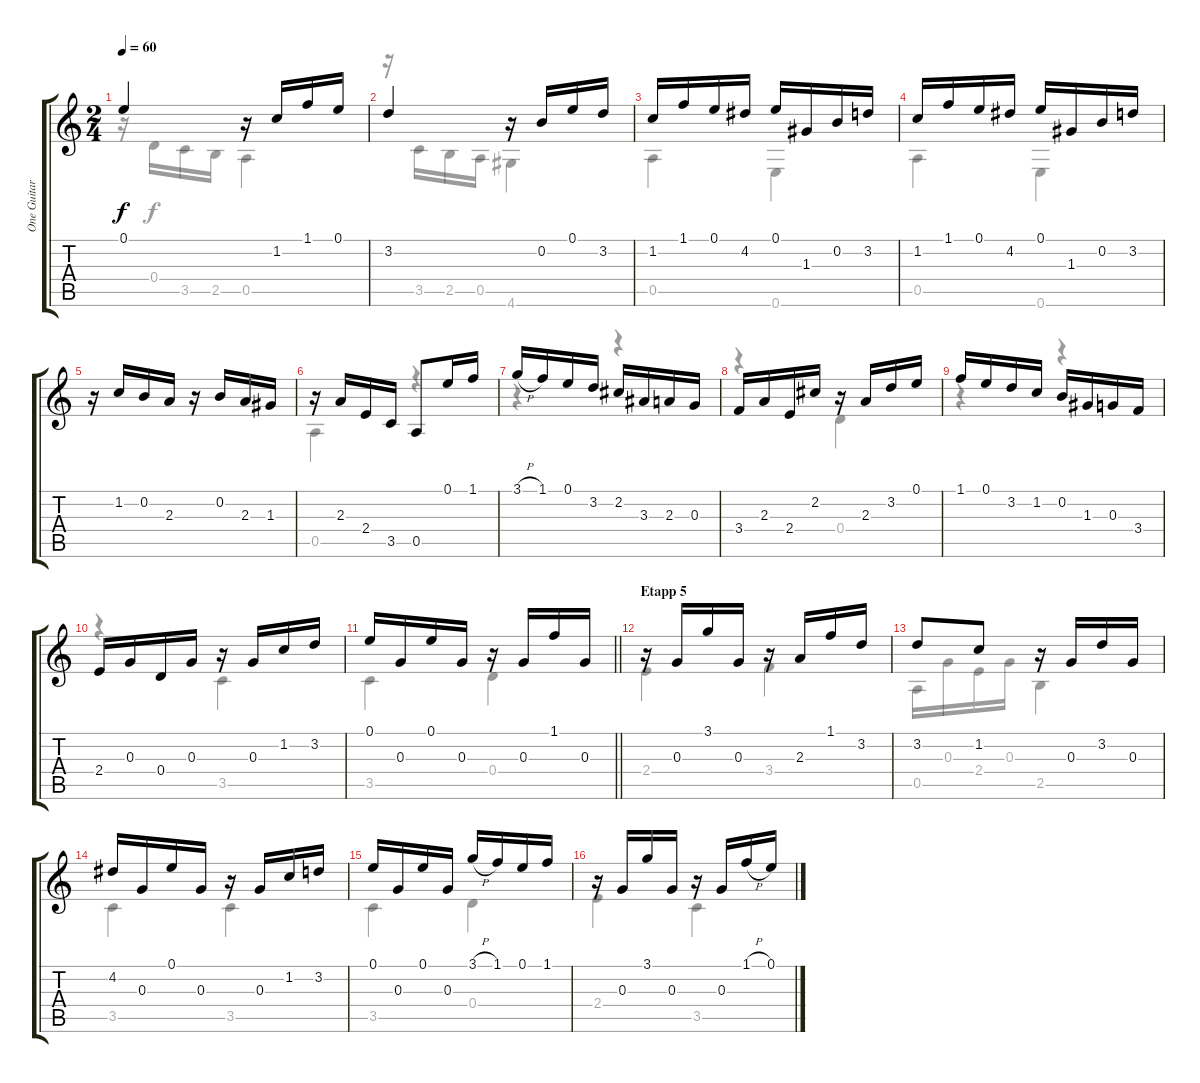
\track ("One Guitar" "One Guitar") {instrument electricguitarjazz}
\staff {score tabs}
\tuning (E4 B3 G3 D3 A2 E2) {hide}
\voice
\ts (2 4)
\tempo 60
\clef g2
\ks c
0.1.4{dy f} r.16 1.2.16 1.1.16 0.1.16 |
3.2.4{beam Up} r.16 0.2.16{beam Up} 0.1.16{beam Up} 3.2.16{beam Up} |
1.2.16{beam Up} 1.1.16{beam Up} 0.1.16{beam Up} 4.2.16{beam Up} 0.1.16{beam Up} 1.3.16{beam Up} 0.2.16{beam Up} 3.2.16{beam Up} |
1.2.16{beam Up} 1.1.16{beam Up} 0.1.16{beam Up} 4.2.16{beam Up} 0.1.16{beam Up} 1.3.16{beam Up} 0.2.16{beam Up} 3.2.16{beam Up} |
r.16 1.2.16{beam Up} 0.2.16{beam Up} 2.3.16{beam Up} r.16 0.2.16{beam Up} 2.3.16{beam Up} 1.3.16{beam Up} |
r.16 2.3.16 2.4.16 3.5.16 0.5.8 0.1.16 1.1.16 |
3.1{h}.16{beam Up} 1.1.16{beam Up} 0.1.16{beam Up} 3.2.16{beam Up} 2.2.16{beam Up} 3.3.16{beam Up} 2.3.16{beam Up} 0.3.16{beam Up} |
3.4.16 2.3.16 2.4.16 2.2.16 r.16 2.3.16{beam Up} 3.2.16{beam Up} 0.1.16{beam Up} |
1.1.16{beam Up} 0.1.16{beam Up} 3.2.16{beam Up} 1.2.16{beam Up} 0.2.16{beam Up} 1.3.16{beam Up} 0.3.16{beam Up} 3.4.16{beam Up} |
2.4.16 0.3.16 0.4.16 0.3.16 r.16 0.3.16 1.2.16 3.2.16 |
\barLineRight lightlight
0.1.16 0.3.16 0.1.16 0.3.16 r.16 0.3.16 1.1.16 0.3.16 |
\section ("" "Etapp 5")
r.16 0.3.16{beam Up} 3.1.16{beam Up} 0.3.16{beam Up} r.16 2.3.16{beam Up} 1.1.16{beam Up} 3.2.16{beam Up} |
3.2.8{beam Up} 1.2.8{beam Up} r.16 0.3.16{beam Up} 3.2.16{beam Up} 0.3.16{beam Up} |
4.2.16 0.3.16 0.1.16 0.3.16 r.16 0.3.16 1.2.16 3.2.16 |
0.1.16 0.3.16 0.1.16 0.3.16 3.1{h}.16 1.1.16 0.1.16 1.1.16 |
r.16 0.3.16 3.1.16 0.3.16 r.16 0.3.16 1.1{h}.16 0.1.16
\voice
\clef g2
\ottava regular
\simile none
\ks c
r.16{dy f} 0.4.16 3.5.16 2.5.16 0.5.4 |
r.16 3.5.16{beam Down} 2.5.16{beam Down} 0.5.16{beam Down} 4.6.4{beam Down} |
0.5.4{beam Down} 0.6.4{beam Down} |
0.5.4{beam Down} 0.6.4{beam Down} |
|
0.5.4{beam Down} r.4 |
r.4 r.4 |
r.4 0.4.4{beam Down} |
r.4 r.4 |
r.4 3.5.4{beam Down} |
\barLineRight lightlight
3.5.4{beam Down} 0.4.4{beam Down} |
2.4.4{beam Down} 3.4.4{beam Down} |
0.5.16{beam Down} 0.3.16{beam Down} 2.4.16{beam Down} 0.3.16{beam Down} 2.5.4{beam Down} |
3.5.4{beam Down} 3.5.4{beam Down} |
3.5.4{beam Down} 0.4.4{beam Down} |
2.4.4{beam Down} 3.5.4{beam Down}
